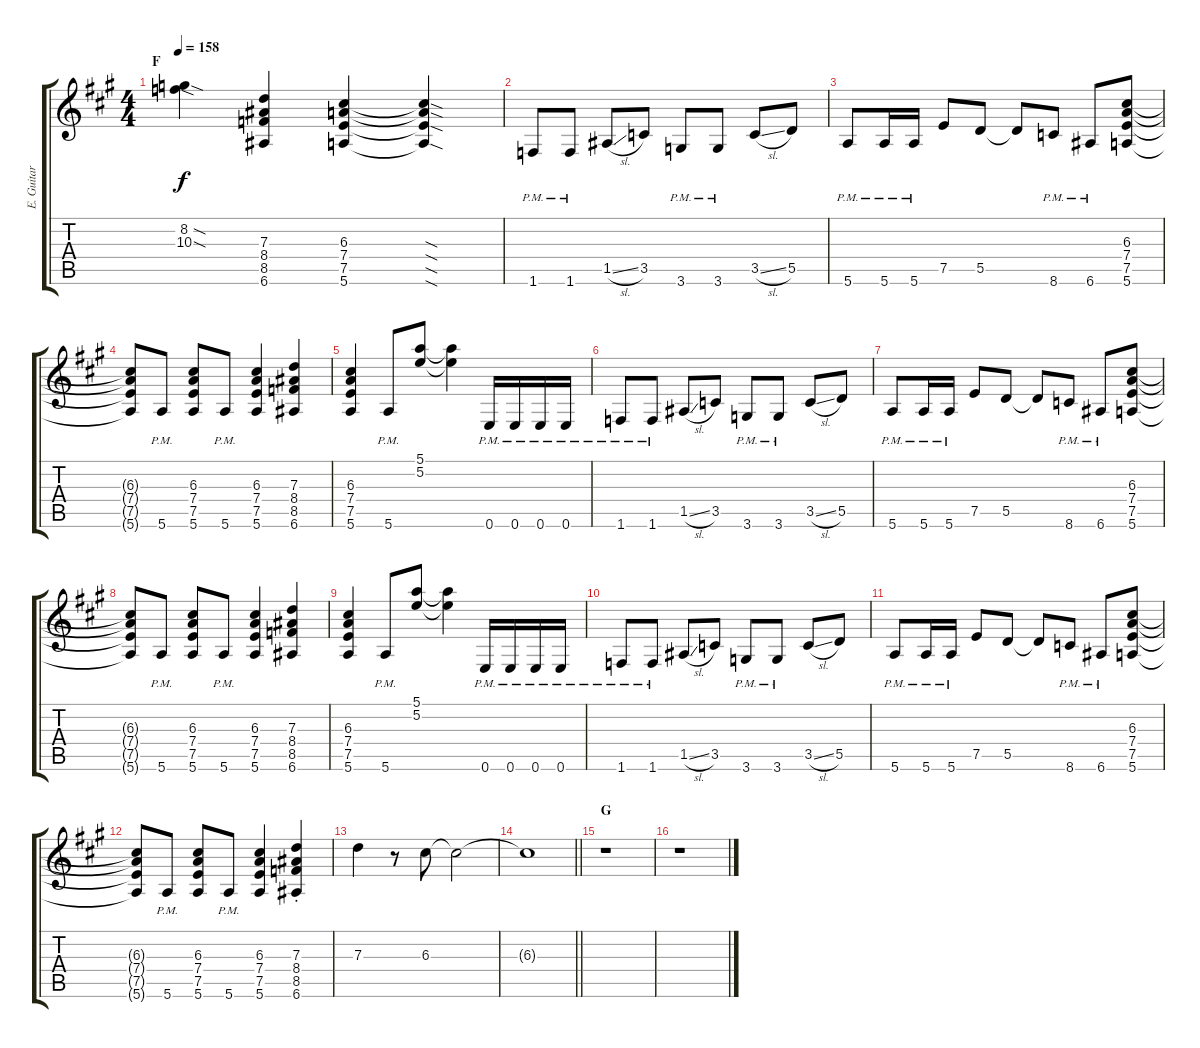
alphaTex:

\track ("E. Guitar I" "E. Guitar ") {instrument overdrivenguitar}
\staff {score tabs}
\tuning (E4 B3 G3 D3 A2 E2) {hide}
\ts (4 4)
\section ("" "F")
\tempo 158
\clef g2
\ks a
(8.2{sod t} 10.3{sod t}).4{dy f} (7.3 8.4 8.5 6.6).4 (6.3 7.4 7.5 5.6).4 (6.3{sod t} 7.4{sod t} 7.5{sod t} 5.6{sod t}).4 |
1.6{pm}.8 1.6{pm}.8 1.5{sl}.8 3.5.8 3.6{pm}.8 3.6{pm}.8 3.5{sl}.8 5.5.8 |
5.6{pm}.8 5.6{pm}.16 5.6{pm}.16 7.5.8 5.5.8 5.5{t}.8 8.6{pm}.8 6.6{pm}.8 (6.3 7.4 7.5 5.6).8 |
(6.3{t} 7.4{t} 7.5{t} 5.6{t}).8 5.6{pm}.8 (6.3 7.4 7.5 5.6).8 5.6{pm}.8 (6.3 7.4 7.5 5.6).4 (7.3 8.4 8.5 6.6).4 |
(6.3 7.4 7.5 5.6).4 5.6{pm}.8 (5.1 5.2).8 (5.1{t} 5.2{t}).4 0.6{pm}.16 0.6{pm}.16 0.6{pm}.16 0.6{pm}.16 |
1.6{pm}.8 1.6{pm}.8 1.5{sl}.8 3.5.8 3.6{pm}.8 3.6{pm}.8 3.5{sl}.8 5.5.8 |
5.6{pm}.8 5.6{pm}.16 5.6{pm}.16 7.5.8 5.5.8 5.5{t}.8 8.6{pm}.8 6.6{pm}.8 (6.3 7.4 7.5 5.6).8 |
(6.3{t} 7.4{t} 7.5{t} 5.6{t}).8 5.6{pm}.8 (6.3 7.4 7.5 5.6).8 5.6{pm}.8 (6.3 7.4 7.5 5.6).4 (7.3 8.4 8.5 6.6).4 |
(6.3 7.4 7.5 5.6).4 5.6{pm}.8 (5.1 5.2).8 (5.1{t} 5.2{t}).4 0.6{pm}.16 0.6{pm}.16 0.6{pm}.16 0.6{pm}.16 |
1.6{pm}.8 1.6{pm}.8 1.5{sl}.8 3.5.8 3.6{pm}.8 3.6{pm}.8 3.5{sl}.8 5.5.8 |
5.6{pm}.8 5.6{pm}.16 5.6{pm}.16 7.5.8 5.5.8 5.5{t}.8 8.6{pm}.8 6.6{pm}.8 (6.3 7.4 7.5 5.6).8 |
(6.3{t} 7.4{t} 7.5{t} 5.6{t}).8 5.6{pm}.8 (6.3 7.4 7.5 5.6).8 5.6{pm}.8 (6.3 7.4 7.5 5.6).4 (7.3{st} 8.4{st} 8.5{st} 6.6{st}).4 |
7.3.4 r.8 6.3.8 6.3{t}.2 |
\barLineRight lightlight
6.3{t}.1 |
\section ("" "G")
r.1 |
r.1
